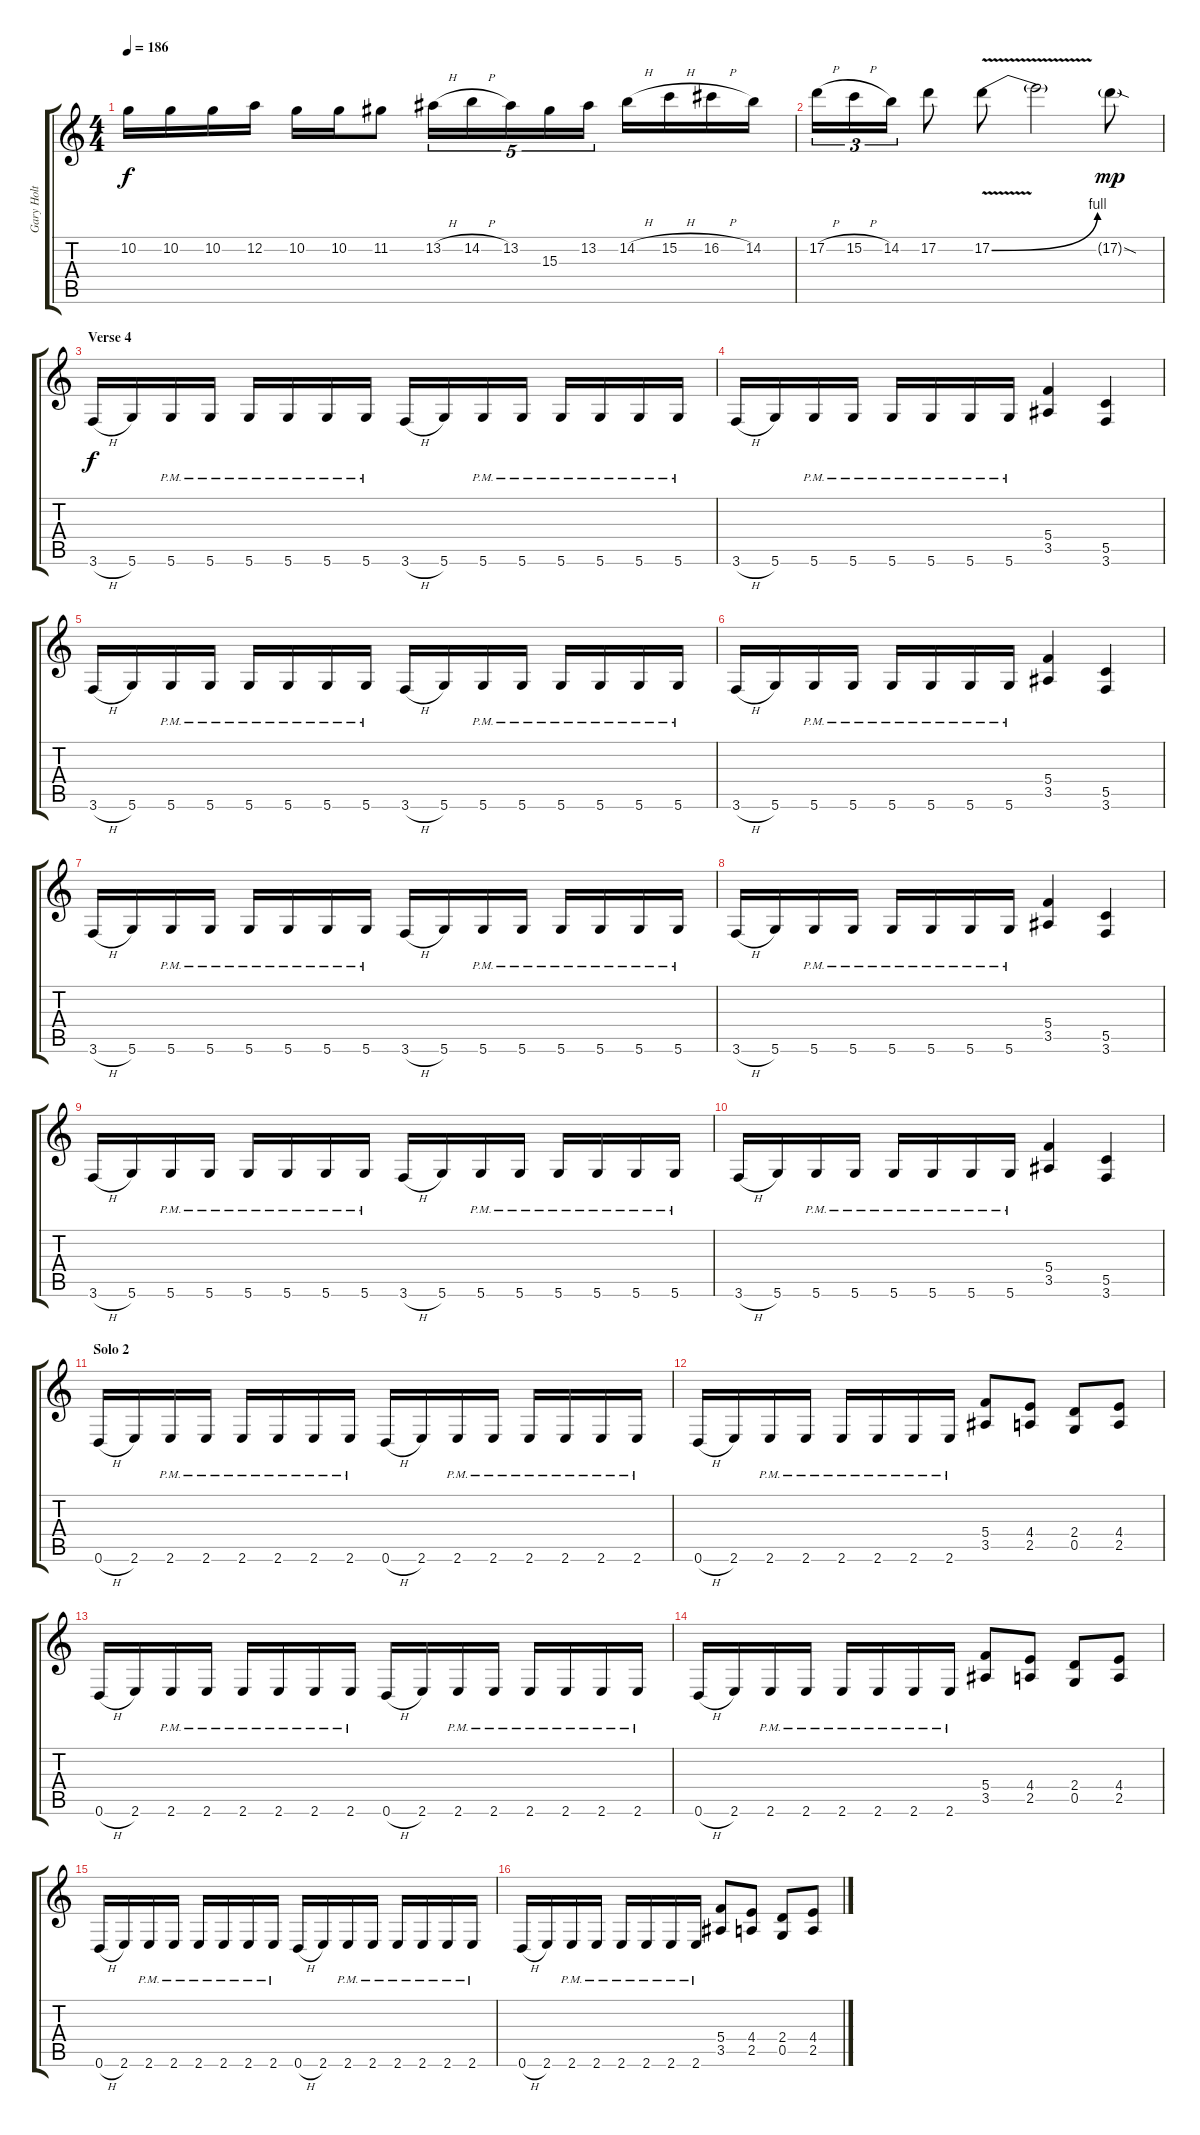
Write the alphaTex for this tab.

\track ("Gary Holt" "Gary Holt") {instrument distortionguitar}
\staff {score tabs}
\tuning (D4 A3 F3 C3 G2 D2) {hide}
\ts (4 4)
\tempo 186
\clef g2
\ks c
10.2.16{dy f} 10.2.16 10.2.16 12.2.16 10.2.16 10.2.16 11.2.8 13.2{h}.16{tu (5 4)} 14.2{h}.16{tu (5 4)} 13.2.16{tu (5 4)} 15.3.16{tu (5 4)} 13.2.16{tu (5 4)} 14.2{h}.16 15.2{h}.16 16.2{h}.16 14.2.16 |
17.2{h}.16{tu (3 2)} 15.2{h}.16{tu (3 2)} 14.2.16{tu (3 2)} 17.2.8 17.2{be (bend 0 0 60 4) v}.8 17.2{t}.2 17.2{sod g}.8{dy mp} |
\section ("" "Verse 4")
3.6{h}.16{dy f} 5.6.16 5.6{pm}.16 5.6{pm}.16 5.6{pm}.16 5.6{pm}.16 5.6{pm}.16 5.6{pm}.16 3.6{h}.16 5.6.16 5.6{pm}.16 5.6{pm}.16 5.6{pm}.16 5.6{pm}.16 5.6{pm}.16 5.6{pm}.16 |
3.6{h}.16 5.6.16 5.6{pm}.16 5.6{pm}.16 5.6{pm}.16 5.6{pm}.16 5.6{pm}.16 5.6{pm}.16 (5.4 3.5).4 (5.5 3.6).4 |
3.6{h}.16 5.6.16 5.6{pm}.16 5.6{pm}.16 5.6{pm}.16 5.6{pm}.16 5.6{pm}.16 5.6{pm}.16 3.6{h}.16 5.6.16 5.6{pm}.16 5.6{pm}.16 5.6{pm}.16 5.6{pm}.16 5.6{pm}.16 5.6{pm}.16 |
3.6{h}.16 5.6.16 5.6{pm}.16 5.6{pm}.16 5.6{pm}.16 5.6{pm}.16 5.6{pm}.16 5.6{pm}.16 (5.4 3.5).4 (5.5 3.6).4 |
3.6{h}.16 5.6.16 5.6{pm}.16 5.6{pm}.16 5.6{pm}.16 5.6{pm}.16 5.6{pm}.16 5.6{pm}.16 3.6{h}.16 5.6.16 5.6{pm}.16 5.6{pm}.16 5.6{pm}.16 5.6{pm}.16 5.6{pm}.16 5.6{pm}.16 |
3.6{h}.16 5.6.16 5.6{pm}.16 5.6{pm}.16 5.6{pm}.16 5.6{pm}.16 5.6{pm}.16 5.6{pm}.16 (5.4 3.5).4 (5.5 3.6).4 |
3.6{h}.16 5.6.16 5.6{pm}.16 5.6{pm}.16 5.6{pm}.16 5.6{pm}.16 5.6{pm}.16 5.6{pm}.16 3.6{h}.16 5.6.16 5.6{pm}.16 5.6{pm}.16 5.6{pm}.16 5.6{pm}.16 5.6{pm}.16 5.6{pm}.16 |
3.6{h}.16 5.6.16 5.6{pm}.16 5.6{pm}.16 5.6{pm}.16 5.6{pm}.16 5.6{pm}.16 5.6{pm}.16 (5.4 3.5).4 (5.5 3.6).4 |
\section ("" "Solo 2")
0.6{h}.16 2.6.16 2.6{pm}.16 2.6{pm}.16 2.6{pm}.16 2.6{pm}.16 2.6{pm}.16 2.6{pm}.16 0.6{h}.16 2.6.16 2.6{pm}.16 2.6{pm}.16 2.6{pm}.16 2.6{pm}.16 2.6{pm}.16 2.6{pm}.16 |
0.6{h}.16 2.6.16 2.6{pm}.16 2.6{pm}.16 2.6{pm}.16 2.6{pm}.16 2.6{pm}.16 2.6{pm}.16 (5.4 3.5).8 (4.4 2.5).8 (2.4 0.5).8 (4.4 2.5).8 |
0.6{h}.16 2.6.16 2.6{pm}.16 2.6{pm}.16 2.6{pm}.16 2.6{pm}.16 2.6{pm}.16 2.6{pm}.16 0.6{h}.16 2.6.16 2.6{pm}.16 2.6{pm}.16 2.6{pm}.16 2.6{pm}.16 2.6{pm}.16 2.6{pm}.16 |
0.6{h}.16 2.6.16 2.6{pm}.16 2.6{pm}.16 2.6{pm}.16 2.6{pm}.16 2.6{pm}.16 2.6{pm}.16 (5.4 3.5).8 (4.4 2.5).8 (2.4 0.5).8 (4.4 2.5).8 |
0.6{h}.16 2.6.16 2.6{pm}.16 2.6{pm}.16 2.6{pm}.16 2.6{pm}.16 2.6{pm}.16 2.6{pm}.16 0.6{h}.16 2.6.16 2.6{pm}.16 2.6{pm}.16 2.6{pm}.16 2.6{pm}.16 2.6{pm}.16 2.6{pm}.16 |
0.6{h}.16 2.6.16 2.6{pm}.16 2.6{pm}.16 2.6{pm}.16 2.6{pm}.16 2.6{pm}.16 2.6{pm}.16 (5.4 3.5).8 (4.4 2.5).8 (2.4 0.5).8 (4.4 2.5).8
